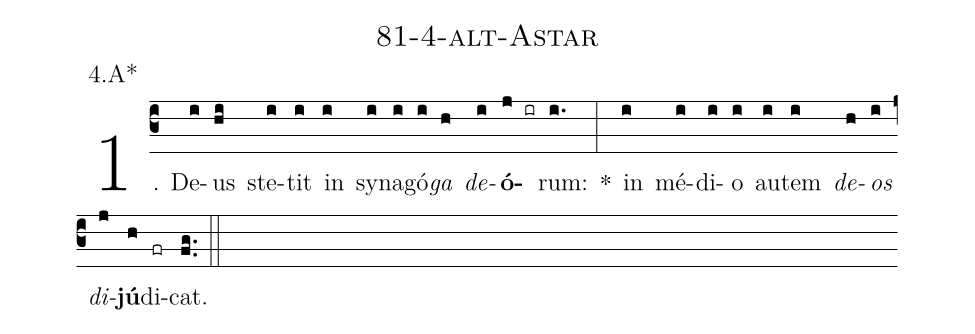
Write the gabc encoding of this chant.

name: 81-4-alt-Astar;
annotation: 4.A*;
%%
(c3)1. De(i)us(hi) ste(i)tit(i) in(i) sy(i)na(i)gó(i)<i>ga</i>(h) <i>de</i>(i)<b>ó</b>(j ir)rum:(i.) *(:) in(i) mé(i)di(i)o(i) au(i)tem(i) <i>de</i>(h)<i>os</i>(i) <i>di</i>(j)<b>jú</b>(h)di(fr)cat.(fg..) (::)
